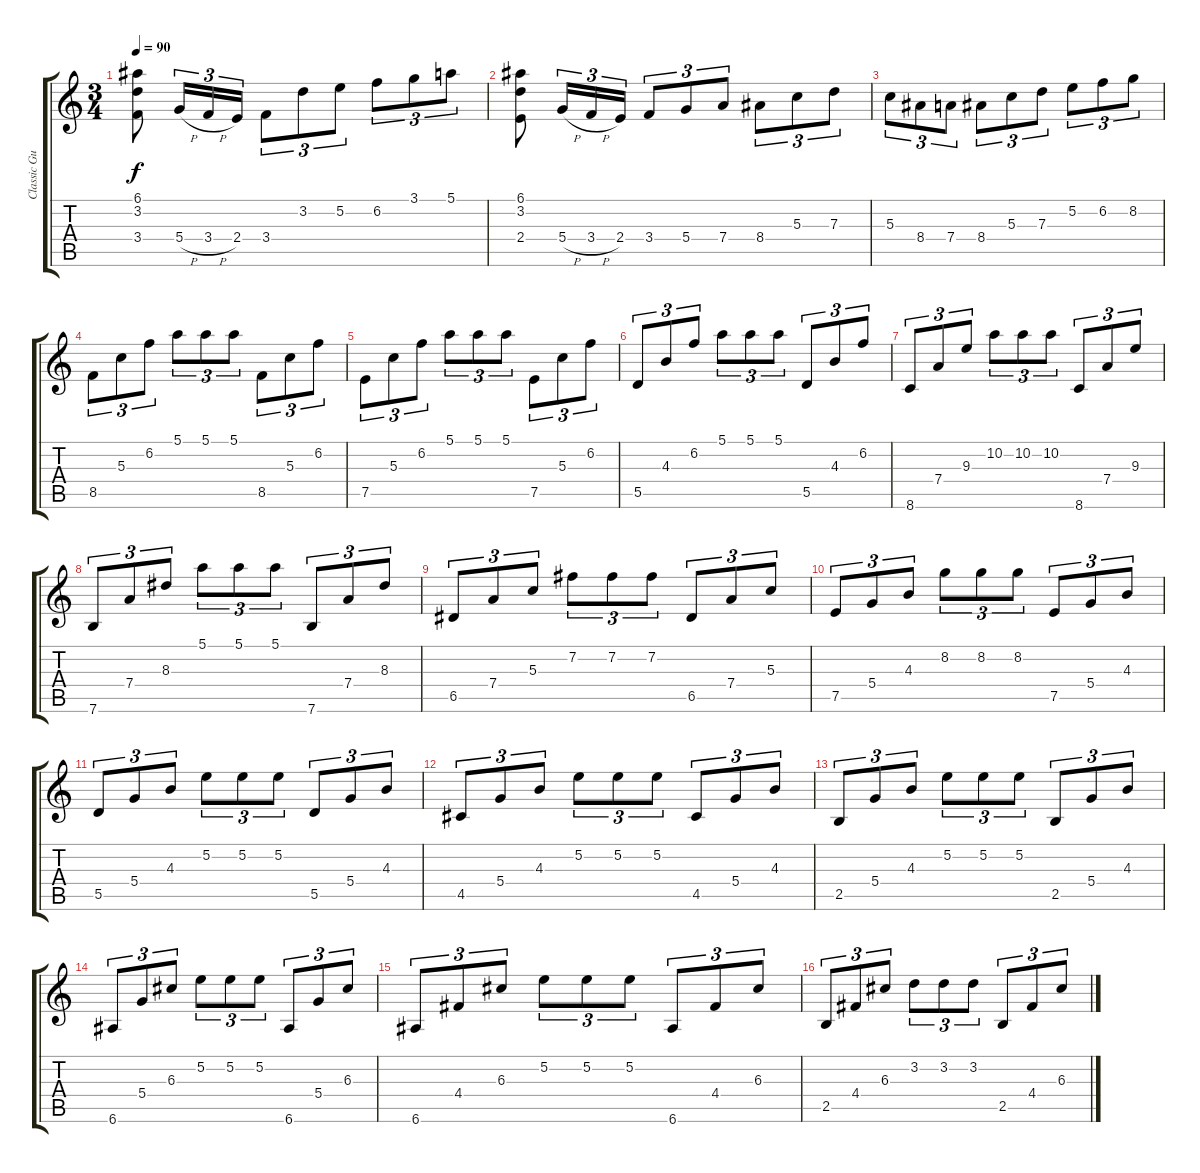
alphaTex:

\track ("Classic Guitar" "Classic Gu") {instrument acousticguitarnylon}
\staff {score tabs}
\tuning (E4 B3 G3 D3 A2 E2) {hide}
\ts (3 4)
\tempo 90
\clef g2
\ks c
(6.1 3.2 3.4).8{dy f} 5.4{h}.16{tu (3 2)} 3.4{h}.16{tu (3 2)} 2.4.16{tu (3 2)} 3.4.8{tu (3 2)} 3.2.8{tu (3 2)} 5.2.8{tu (3 2)} 6.2.8{tu (3 2)} 3.1.8{tu (3 2)} 5.1.8{tu (3 2)} |
(6.1 3.2 2.4).8 5.4{h}.16{tu (3 2)} 3.4{h}.16{tu (3 2)} 2.4.16{tu (3 2)} 3.4.8{tu (3 2)} 5.4.8{tu (3 2)} 7.4.8{tu (3 2)} 8.4.8{tu (3 2)} 5.3.8{tu (3 2)} 7.3.8{tu (3 2)} |
5.3.8{tu (3 2)} 8.4.8{tu (3 2)} 7.4.8{tu (3 2)} 8.4.8{tu (3 2)} 5.3.8{tu (3 2)} 7.3.8{tu (3 2)} 5.2.8{tu (3 2)} 6.2.8{tu (3 2)} 8.2.8{tu (3 2)} |
8.5.8{tu (3 2)} 5.3.8{tu (3 2)} 6.2.8{tu (3 2)} 5.1.8{tu (3 2)} 5.1.8{tu (3 2)} 5.1.8{tu (3 2)} 8.5.8{tu (3 2)} 5.3.8{tu (3 2)} 6.2.8{tu (3 2)} |
7.5.8{tu (3 2)} 5.3.8{tu (3 2)} 6.2.8{tu (3 2)} 5.1.8{tu (3 2)} 5.1.8{tu (3 2)} 5.1.8{tu (3 2)} 7.5.8{tu (3 2)} 5.3.8{tu (3 2)} 6.2.8{tu (3 2)} |
5.5.8{tu (3 2)} 4.3.8{tu (3 2)} 6.2.8{tu (3 2)} 5.1.8{tu (3 2)} 5.1.8{tu (3 2)} 5.1.8{tu (3 2)} 5.5.8{tu (3 2)} 4.3.8{tu (3 2)} 6.2.8{tu (3 2)} |
8.6.8{tu (3 2)} 7.4.8{tu (3 2)} 9.3.8{tu (3 2)} 10.2.8{tu (3 2)} 10.2.8{tu (3 2)} 10.2.8{tu (3 2)} 8.6.8{tu (3 2)} 7.4.8{tu (3 2)} 9.3.8{tu (3 2)} |
7.6.8{tu (3 2)} 7.4.8{tu (3 2)} 8.3.8{tu (3 2)} 5.1.8{tu (3 2)} 5.1.8{tu (3 2)} 5.1.8{tu (3 2)} 7.6.8{tu (3 2)} 7.4.8{tu (3 2)} 8.3.8{tu (3 2)} |
6.5.8{tu (3 2)} 7.4.8{tu (3 2)} 5.3.8{tu (3 2)} 7.2.8{tu (3 2)} 7.2.8{tu (3 2)} 7.2.8{tu (3 2)} 6.5.8{tu (3 2)} 7.4.8{tu (3 2)} 5.3.8{tu (3 2)} |
7.5.8{tu (3 2)} 5.4.8{tu (3 2)} 4.3.8{tu (3 2)} 8.2.8{tu (3 2)} 8.2.8{tu (3 2)} 8.2.8{tu (3 2)} 7.5.8{tu (3 2)} 5.4.8{tu (3 2)} 4.3.8{tu (3 2)} |
5.5.8{tu (3 2)} 5.4.8{tu (3 2)} 4.3.8{tu (3 2)} 5.2.8{tu (3 2)} 5.2.8{tu (3 2)} 5.2.8{tu (3 2)} 5.5.8{tu (3 2)} 5.4.8{tu (3 2)} 4.3.8{tu (3 2)} |
4.5.8{tu (3 2)} 5.4.8{tu (3 2)} 4.3.8{tu (3 2)} 5.2.8{tu (3 2)} 5.2.8{tu (3 2)} 5.2.8{tu (3 2)} 4.5.8{tu (3 2)} 5.4.8{tu (3 2)} 4.3.8{tu (3 2)} |
2.5.8{tu (3 2)} 5.4.8{tu (3 2)} 4.3.8{tu (3 2)} 5.2.8{tu (3 2)} 5.2.8{tu (3 2)} 5.2.8{tu (3 2)} 2.5.8{tu (3 2)} 5.4.8{tu (3 2)} 4.3.8{tu (3 2)} |
6.6.8{tu (3 2)} 5.4.8{tu (3 2)} 6.3.8{tu (3 2)} 5.2.8{tu (3 2)} 5.2.8{tu (3 2)} 5.2.8{tu (3 2)} 6.6.8{tu (3 2)} 5.4.8{tu (3 2)} 6.3.8{tu (3 2)} |
6.6.8{tu (3 2)} 4.4.8{tu (3 2)} 6.3.8{tu (3 2)} 5.2.8{tu (3 2)} 5.2.8{tu (3 2)} 5.2.8{tu (3 2)} 6.6.8{tu (3 2)} 4.4.8{tu (3 2)} 6.3.8{tu (3 2)} |
2.5.8{tu (3 2)} 4.4.8{tu (3 2)} 6.3.8{tu (3 2)} 3.2.8{tu (3 2)} 3.2.8{tu (3 2)} 3.2.8{tu (3 2)} 2.5.8{tu (3 2)} 4.4.8{tu (3 2)} 6.3.8{tu (3 2)}
